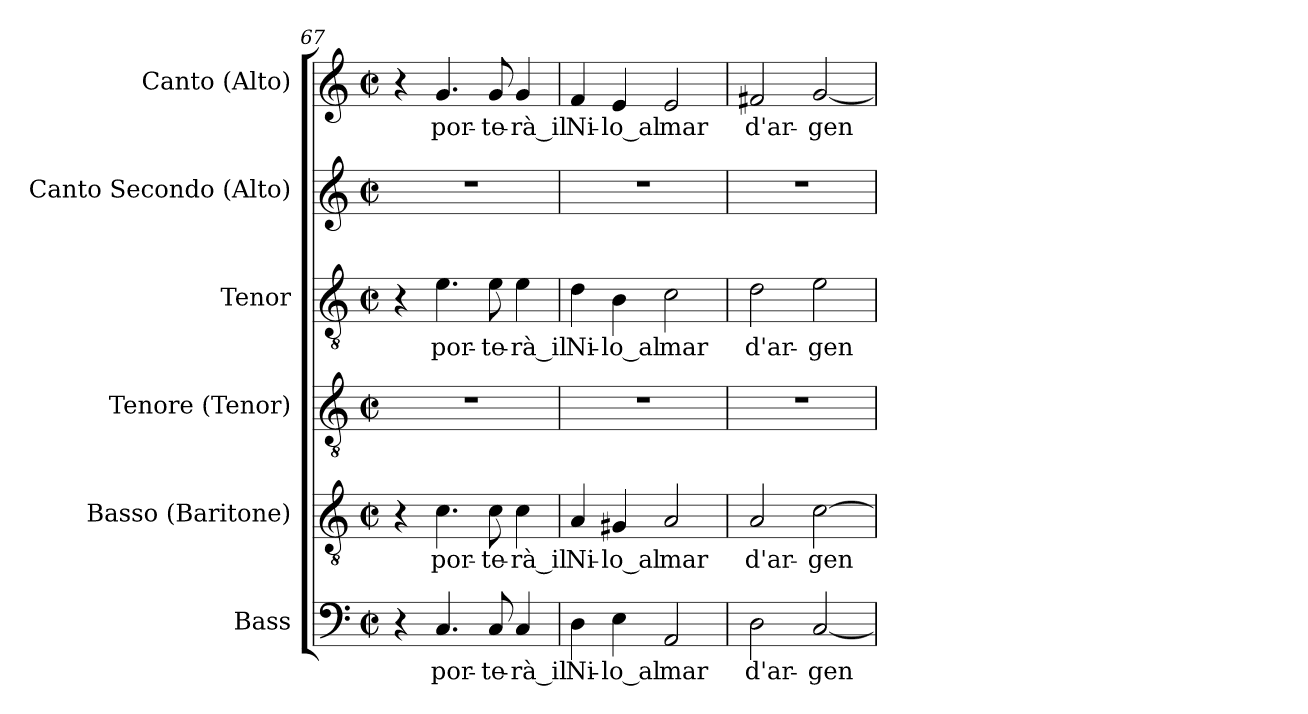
**kern	**text	**kern	**text	**kern	**kern	**text	**kern	**kern	**text
*part6	*part6	*part5	*part5	*part4	*part3	*part3	*part2	*part1	*part1
*staff6	*staff6	*staff5	*staff5	*staff4	*staff3	*staff3	*staff2	*staff1	*staff1
*I"Bass	*	*I"Basso (Baritone)	*	*I"Tenore (Tenor)	*I"Tenor	*	*I"Canto Secondo (Alto)	*I"Canto (Alto)	*
*I'B.	*	*I'Bar.	*	*I'T.	*I'T.	*	*I'A.	*I'A.	*
*clefF4	*	*clefGv2	*	*clefGv2	*clefGv2	*	*clefG2	*clefG2	*
*	*	*ITrd7c12	*	*ITrd7c12	*ITrd7c12	*	*	*	*
*k[]	*	*k[]	*	*k[]	*k[]	*	*k[]	*k[]	*
*C:	*	*C:	*	*C:	*C:	*	*C:	*C:	*
*M2/2	*	*M2/2	*	*M2/2	*M2/2	*	*M2/2	*M2/2	*
*met(c|)	*	*met(c|)	*	*met(c|)	*met(c|)	*	*met(c|)	*met(c|)	*
=67	=67	=67	=67	=67	=67	=67	=67	=67	=67
4r	.	4r	.	1r	4r	.	1r	4r	.
!	!LO:LY:b:color=#000000	!	!	!	!	!	!	!	!
!	!	!	!LO:LY:b:color=#000000	!	!	!	!	!	!
!	!	!	!	!	!	!LO:LY:b:color=#000000	!	!	!
!	!	!	!	!	!	!	!	!	!LO:LY:b:color=#000000
4.Ci/	por-	4.Ci\	por-	.	4.Ei\	por-	.	4.gi/	por-
!	!LO:LY:b:color=#000000	!	!	!	!	!	!	!	!
!	!	!	!LO:LY:b:color=#000000	!	!	!	!	!	!
!	!	!	!	!	!	!LO:LY:b:color=#000000	!	!	!
!	!	!	!	!	!	!	!	!	!LO:LY:b:color=#000000
8Ci/	-te-	8Ci\	-te-	.	8Ei\	-te-	.	8gi/	-te-
!	!LO:LY:b:color=#000000	!	!	!	!	!	!	!	!
!	!	!	!LO:LY:b:color=#000000	!	!	!	!	!	!
!	!	!	!	!	!	!LO:LY:b:color=#000000	!	!	!
!	!	!	!	!	!	!	!	!	!LO:LY:b:color=#000000
4Ci/	-rà_il	4Ci\	-rà_il	.	4Ei\	-rà_il	.	4gi/	-rà_il
=68	=68	=68	=68	=68	=68	=68	=68	=68	=68
!	!LO:LY:b:color=#000000	!	!	!	!	!	!	!	!
!	!	!	!LO:LY:b:color=#000000	!	!	!	!	!	!
!	!	!	!	!	!	!LO:LY:b:color=#000000	!	!	!
!	!	!	!	!	!	!	!	!	!LO:LY:b:color=#000000
4Di\	Ni-	4AAi/	Ni-	1r	4Di\	Ni-	1r	4fi/	Ni-
!	!LO:LY:b:color=#000000	!	!	!	!	!	!	!	!
!	!	!	!LO:LY:b:color=#000000	!	!	!	!	!	!
!	!	!	!	!	!	!LO:LY:b:color=#000000	!	!	!
!	!	!	!	!	!	!	!	!	!LO:LY:b:color=#000000
4Ei\	-lo_al	4GG#Xi/	-lo_al	.	4BBi\	-lo_al	.	4ei/	-lo_al
!	!LO:LY:b:color=#000000	!	!	!	!	!	!	!	!
!	!	!	!LO:LY:b:color=#000000	!	!	!	!	!	!
!	!	!	!	!	!	!LO:LY:b:color=#000000	!	!	!
!	!	!	!	!	!	!	!	!	!LO:LY:b:color=#000000
2AAi/	mar	2AAi/	mar	.	2Ci\	mar	.	2ei/	mar
=69	=69	=69	=69	=69	=69	=69	=69	=69	=69
!	!LO:LY:b:color=#000000	!	!	!	!	!	!	!	!
!	!	!	!LO:LY:b:color=#000000	!	!	!	!	!	!
!	!	!	!	!	!	!LO:LY:b:color=#000000	!	!	!
!	!	!	!	!	!	!	!	!	!LO:LY:b:color=#000000
2Di\	d'ar-	2AAi/	d'ar-	1r	2Di\	d'ar-	1r	2f#Xi/	d'ar-
!	!LO:LY:b:color=#000000	!	!	!	!	!	!	!	!
!	!	!	!LO:LY:b:color=#000000	!	!	!	!	!	!
!	!	!	!	!	!	!LO:LY:b:color=#000000	!	!	!
!	!	!	!	!	!	!	!	!	!LO:LY:b:color=#000000
[2Ci/	-gen-	[2Ci\	-gen-	.	2Ei\	-gen-	.	[2gi/	-gen-
=	=	=	=	=	=	=	=	=	=
*-	*-	*-	*-	*-	*-	*-	*-	*-	*-
